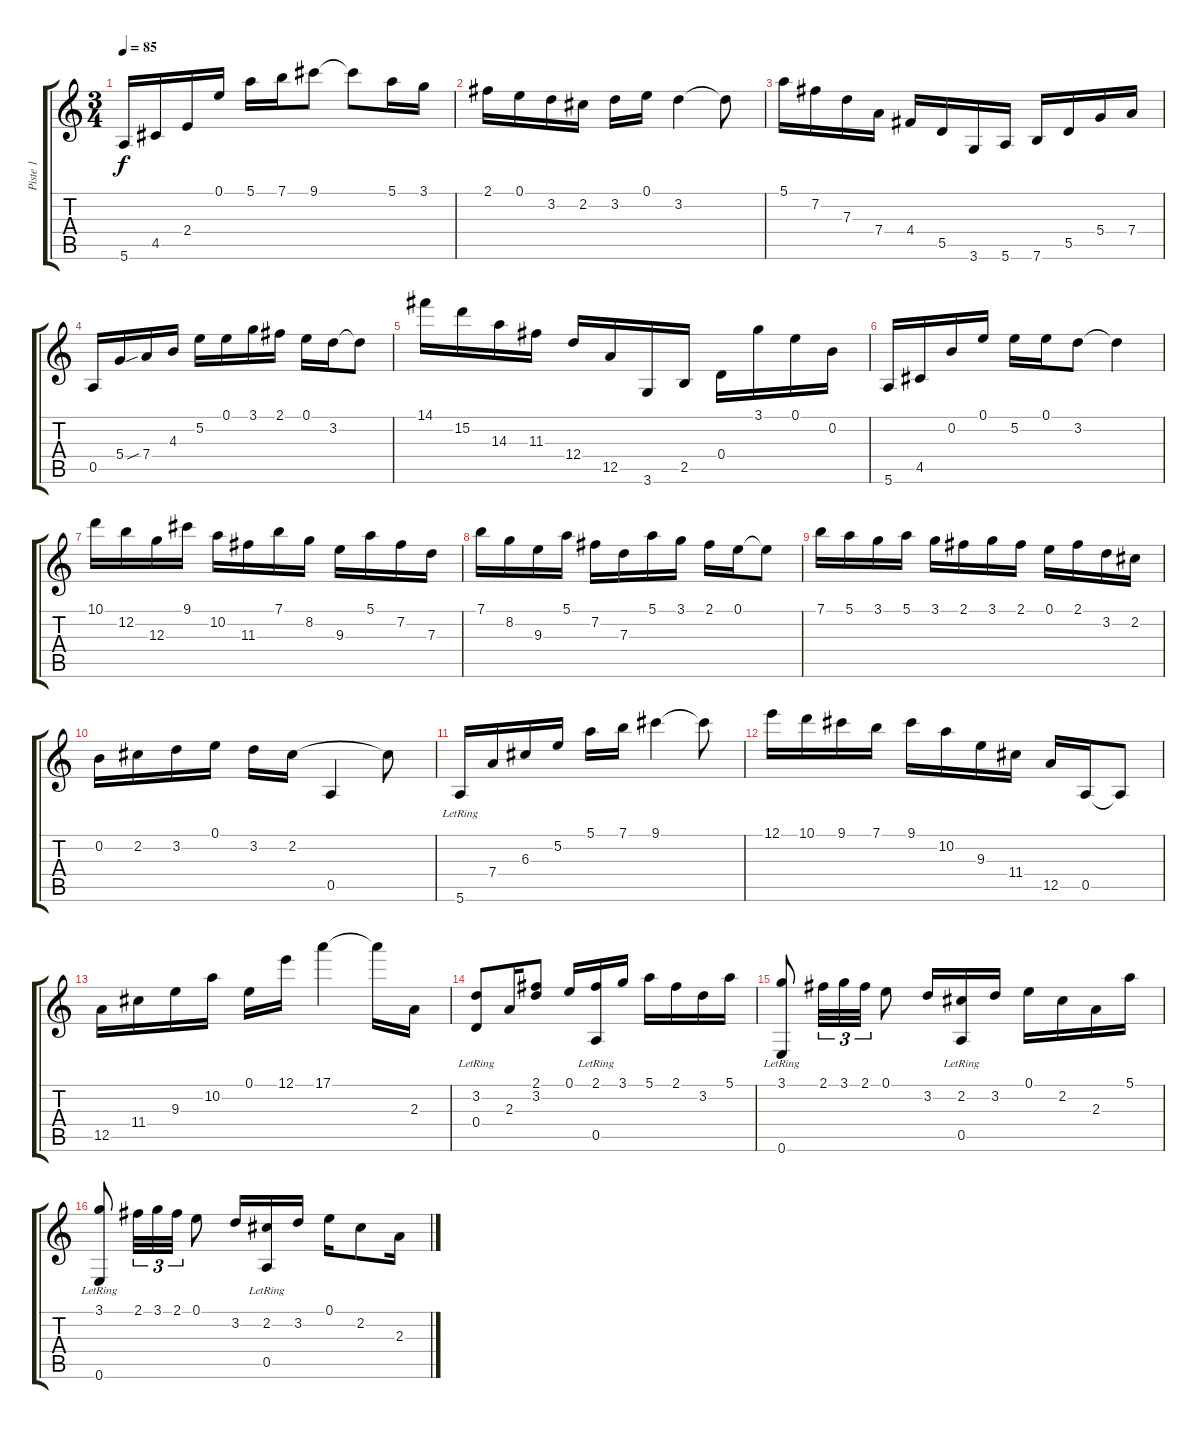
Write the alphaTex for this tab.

\track ("Piste 1" "Piste 1") {instrument acousticguitarnylon}
\staff {score tabs}
\tuning (E4 B3 G3 D3 A2 E2) {hide}
\ts (3 4)
\tempo 85
\clef g2
\ks c
5.6.16{dy f} 4.5.16 2.4.16 0.1.16 5.1.16 7.1.16 9.1.8 9.1{t}.8 5.1.16 3.1.16 |
2.1.16 0.1.16 3.2.16 2.2.16 3.2.16 0.1.16 3.2.4 3.2{t}.8 |
5.1.16 7.2.16 7.3.16 7.4.16 4.4.16 5.5.16 3.6.16 5.6.16 7.6.16 5.5.16 5.4.16 7.4.16 |
0.5.16 5.4.16 7.4{sib}.16 4.3.16 5.2.16 0.1.16 3.1.16 2.1.16 0.1.16 3.2.16 3.2{t}.8 |
14.1.16 15.2.16 14.3.16 11.3.16 12.4.16 12.5.16 3.6.16 2.5.16 0.4.16 3.1.16 0.1.16 0.2.16 |
5.6.16 4.5.16 0.2.16 0.1.16 5.2.16 0.1.16 3.2.8 3.2{t}.4 |
10.1.16 12.2.16 12.3.16 9.1.16 10.2.16 11.3.16 7.1.16 8.2.16 9.3.16 5.1.16 7.2.16 7.3.16 |
7.1.16 8.2.16 9.3.16 5.1.16 7.2.16 7.3.16 5.1.16 3.1.16 2.1.16 0.1.16 0.1{t}.8 |
7.1.16 5.1.16 3.1.16 5.1.16 3.1.16 2.1.16 3.1.16 2.1.16 0.1.16 2.1.16 3.2.16 2.2.16 |
0.2.16 2.2.16 3.2.16 0.1.16 3.2.16 2.2.16 0.5.4 2.2{t}.8 |
5.6{lr}.16 7.4.16 6.3.16 5.2.16 5.1.16 7.1.16 9.1.4 9.1{t}.8 |
12.1.16 10.1.16 9.1.16 7.1.16 9.1.16 10.2.16 9.3.16 11.4.16 12.5.16 0.5.16 0.5{t}.8 |
12.5.16 11.4.16 9.3.16 10.2.16 0.1.16 12.1.16 17.1.4 17.1{t}.16 2.3.16 |
(3.2 0.4{lr}).8 2.3.16 (2.1 3.2).8 0.1.16 (2.1 0.5{lr}).16 3.1.16 5.1.16 2.1.16 3.2.16 5.1.16 |
(3.1 0.6{lr}).8 2.1.32{tu (3 2)} 3.1.32{tu (3 2)} 2.1.32{tu (3 2)} 0.1.8 3.2.16 (2.2 0.5{lr}).16 3.2.16 0.1.16 2.2.16 2.3.16 5.1.16 |
(3.1 0.6{lr}).8 2.1.32{tu (3 2)} 3.1.32{tu (3 2)} 2.1.32{tu (3 2)} 0.1.8 3.2.16 (2.2 0.5{lr}).16 3.2.16 0.1.16 2.2.8 2.3.16
